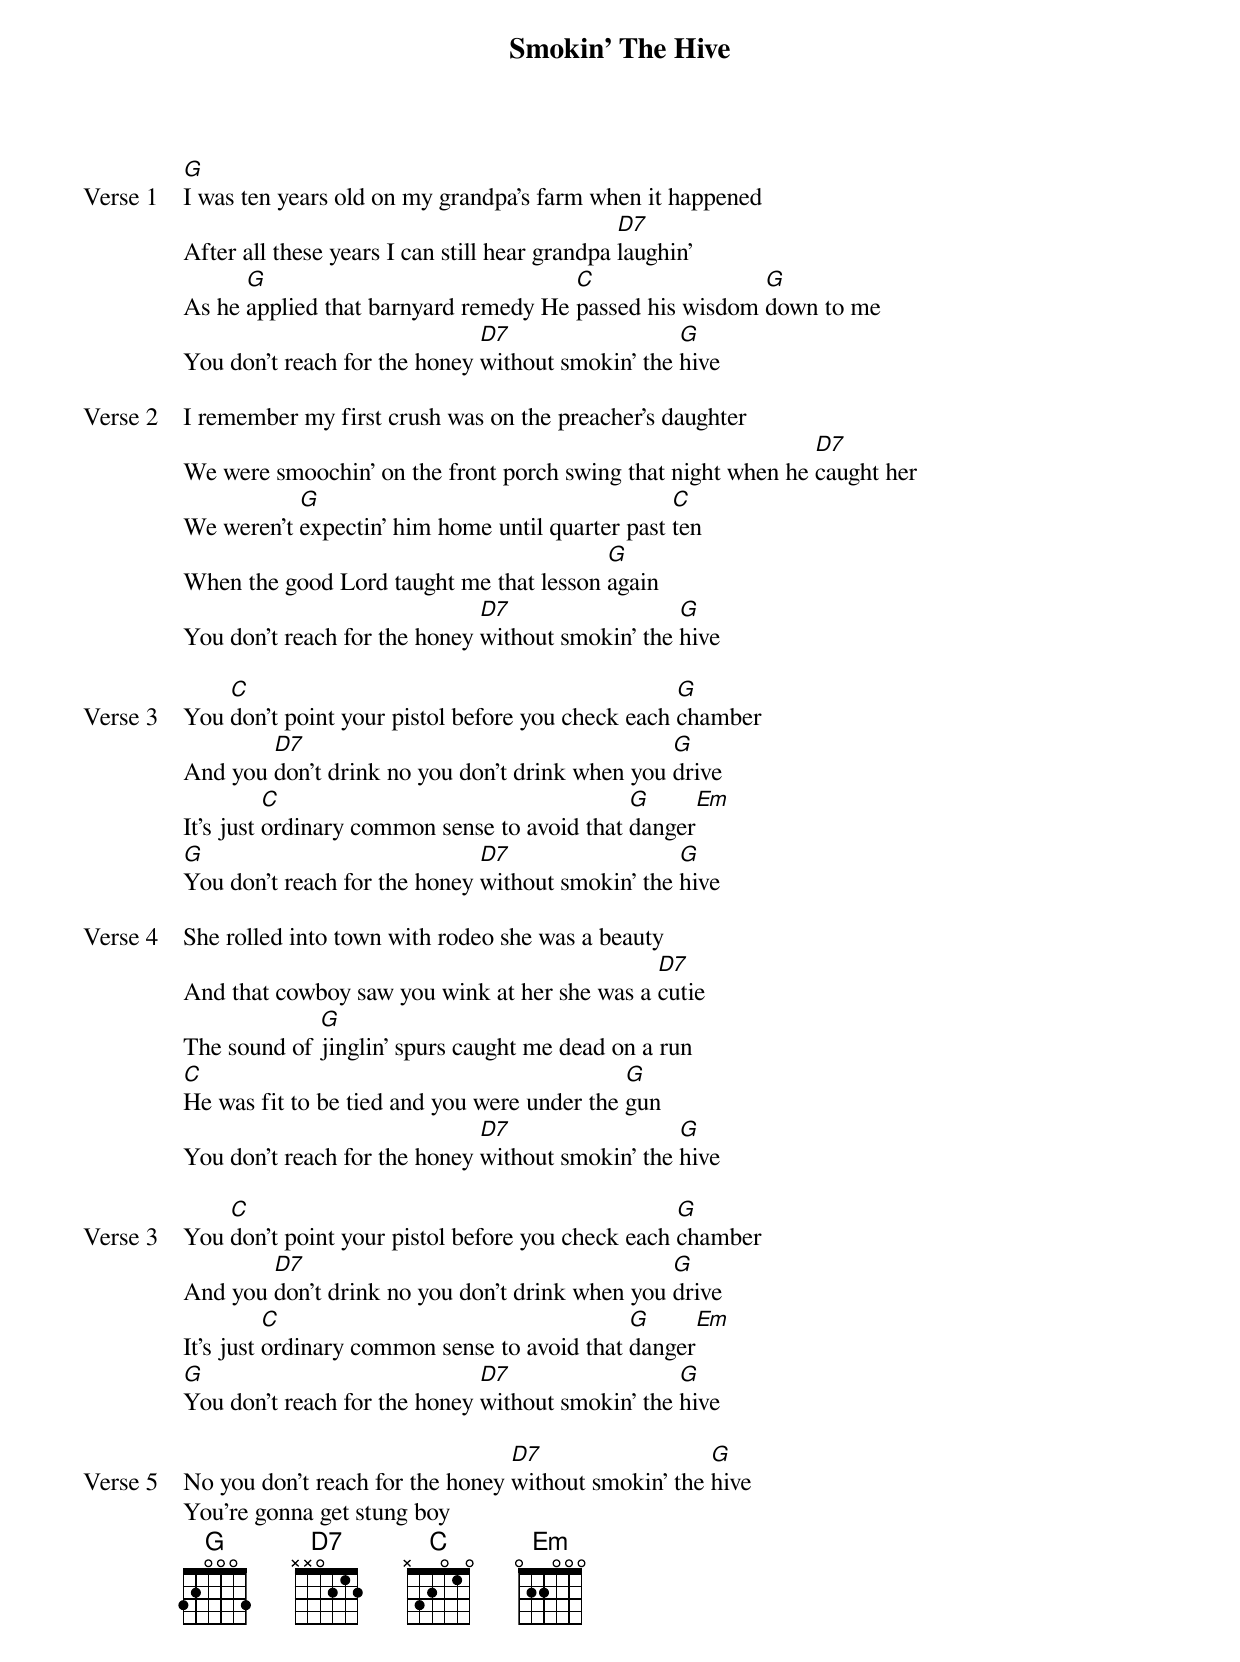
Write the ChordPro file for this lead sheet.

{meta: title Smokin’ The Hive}
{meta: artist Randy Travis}
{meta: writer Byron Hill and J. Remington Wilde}

{start_of_verse: Verse 1}
[G]I was ten years old on my grandpa's farm when it happened
After all these years I can still hear grandpa [D7]laughin'
As he [G]applied that barnyard remedy He [C]passed his wisdom [G]down to me
You don't reach for the honey [D7]without smokin' the [G]hive
{end_of_verse}

{start_of_verse: Verse 2}
I remember my first crush was on the preacher's daughter
We were smoochin' on the front porch swing that night when he [D7]caught her
We weren't [G]expectin' him home until quarter past [C]ten
When the good Lord taught me that lesson [G]again
You don't reach for the honey [D7]without smokin' the [G]hive
{end_of_verse}

{start_of_verse: Verse 3}
You [C]don't point your pistol before you check each [G]chamber
And you [D7]don't drink no you don't drink when you [G]drive
It's just [C]ordinary common sense to avoid that [G]danger[Em]
[G]You don't reach for the honey [D7]without smokin' the [G]hive
{end_of_verse}

{start_of_verse: Verse 4}
She rolled into town with rodeo she was a beauty
And that cowboy saw you wink at her she was a [D7]cutie
The sound of [G]jinglin' spurs caught me dead on a run
[C]He was fit to be tied and you were under the [G]gun
You don't reach for the honey [D7]without smokin' the [G]hive
{end_of_verse}

{start_of_verse: Verse 3}
You [C]don't point your pistol before you check each [G]chamber
And you [D7]don't drink no you don't drink when you [G]drive
It's just [C]ordinary common sense to avoid that [G]danger[Em]
[G]You don't reach for the honey [D7]without smokin' the [G]hive
{end_of_verse}

{start_of_verse: Verse 5}
No you don't reach for the honey [D7]without smokin' the [G]hive
You're gonna get stung boy
{end_of_verse}
